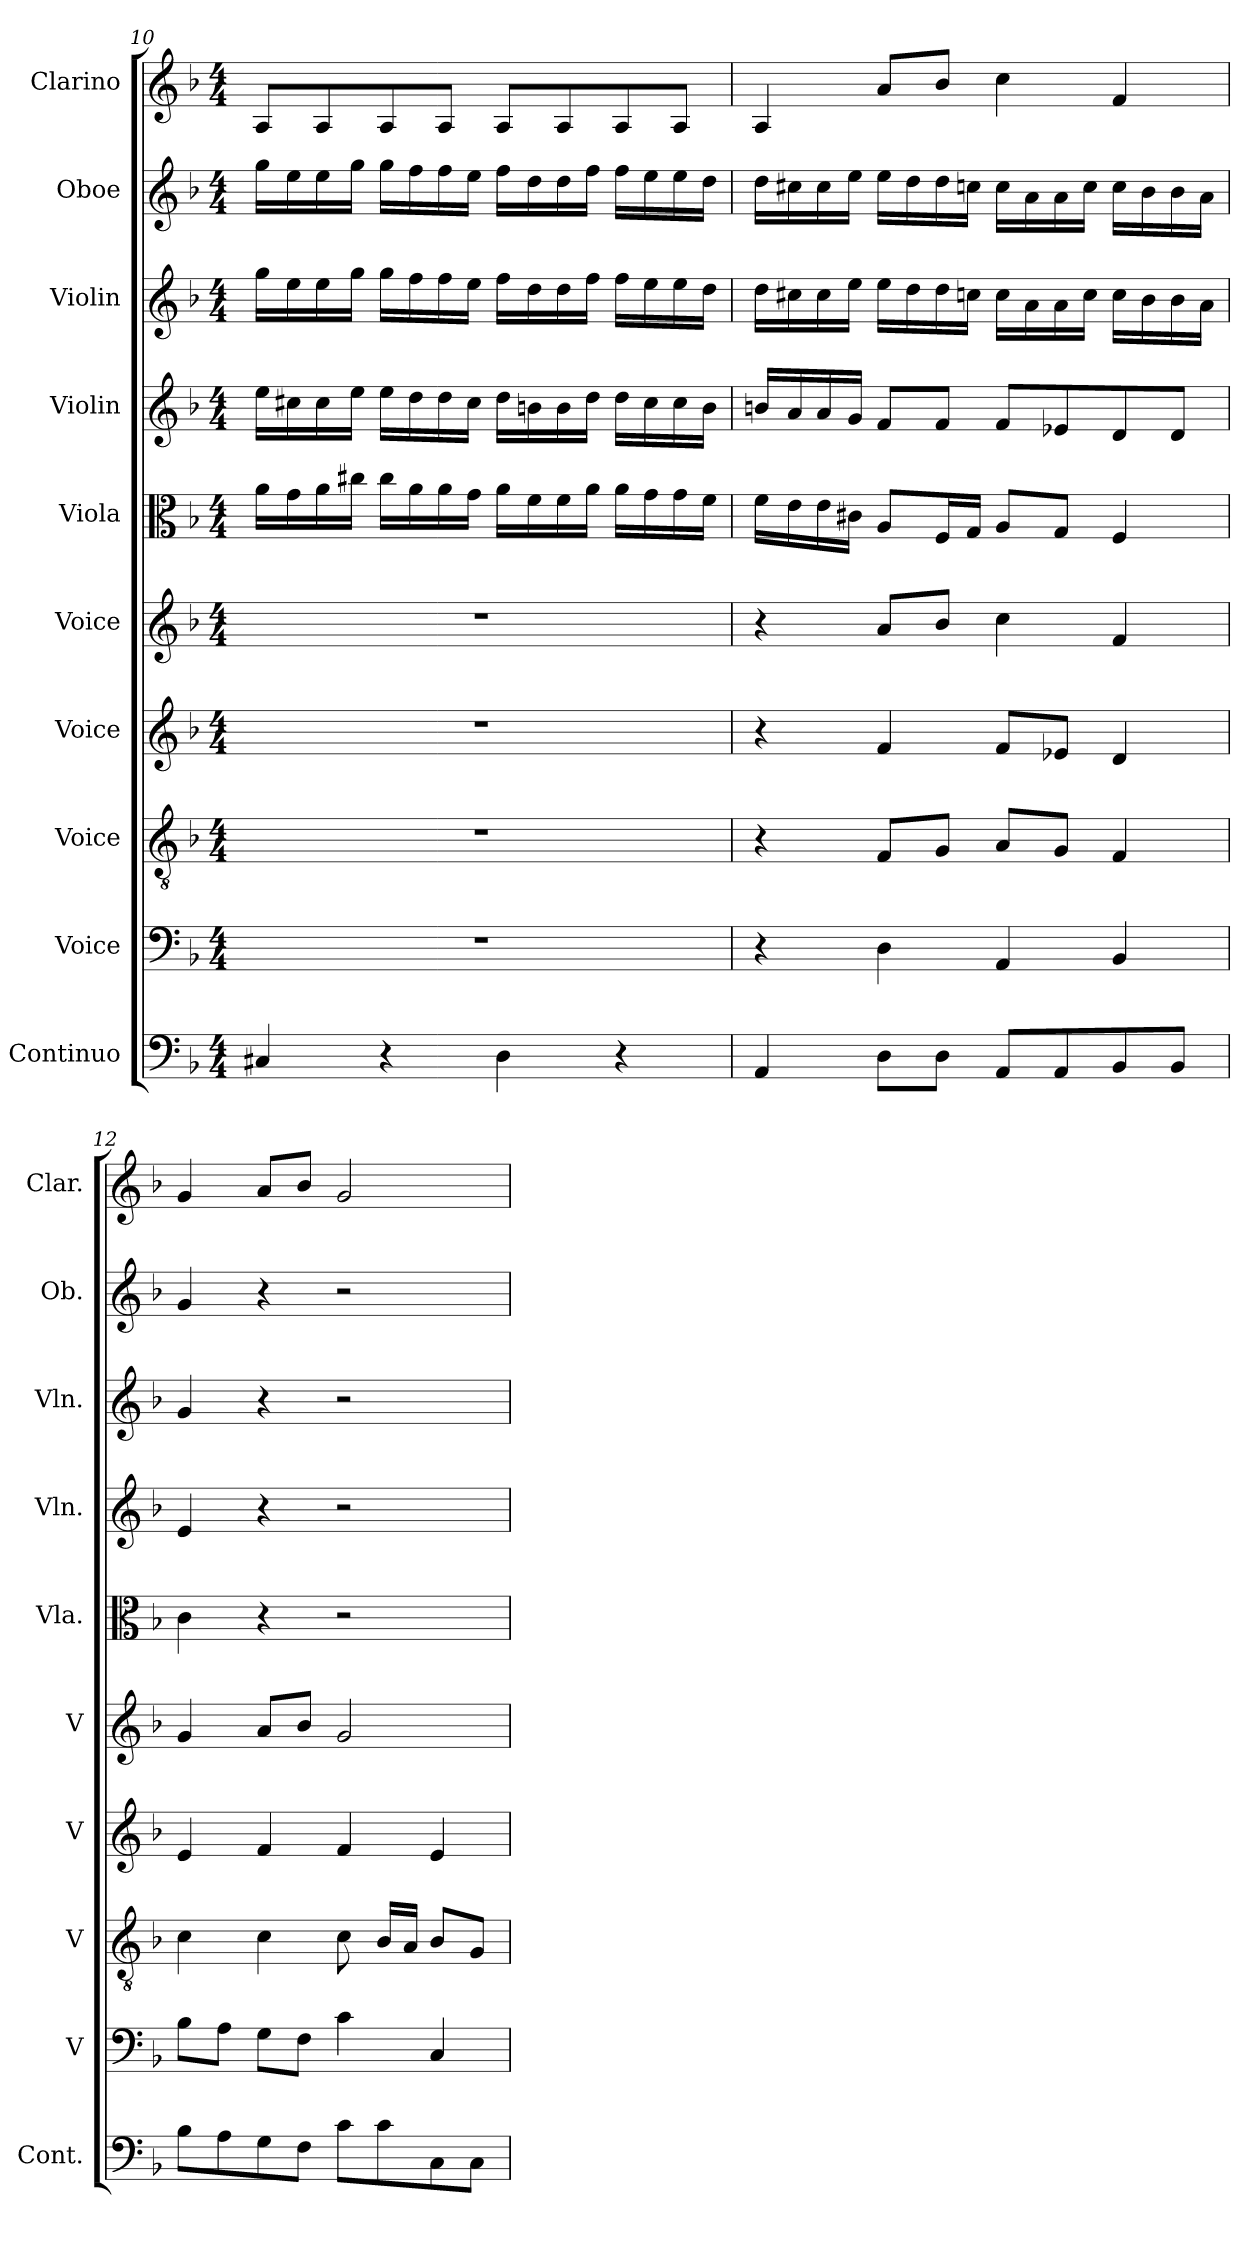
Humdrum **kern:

**kern	**kern	**kern	**kern	**kern	**kern	**kern	**kern	**kern	**kern
*part10	*part9	*part8	*part7	*part6	*part5	*part4	*part3	*part2	*part1
*staff10	*staff9	*staff8	*staff7	*staff6	*staff5	*staff4	*staff3	*staff2	*staff1
*I"Continuo	*I"Voice	*I"Voice	*I"Voice	*I"Voice	*I"Viola	*I"Violin	*I"Violin	*I"Oboe	*I"Clarino
*I'Cont.	*I'V	*I'V	*I'V	*I'V	*I'Vla.	*I'Vln.	*I'Vln.	*I'Ob.	*I'Clar.
*clefF4	*clefF4	*clefGv2	*clefG2	*clefG2	*clefC3	*clefG2	*clefG2	*clefG2	*clefG2
*k[b-]	*k[b-]	*k[b-]	*k[b-]	*k[b-]	*k[b-]	*k[b-]	*k[b-]	*k[b-]	*k[b-]
*M4/4	*M4/4	*M4/4	*M4/4	*M4/4	*M4/4	*M4/4	*M4/4	*M4/4	*M4/4
=10	=10	=10	=10	=10	=10	=10	=10	=10	=10
4C#X	1r	1r	1r	1r	16aLL	16eeLL	16ggLL	16ggLL	8AL
.	.	.	.	.	16g	16cc#X	16ee	16ee	.
.	.	.	.	.	16a	16cc#	16ee	16ee	8A
.	.	.	.	.	16cc#XJJ	16eeJJ	16ggJJ	16ggJJ	.
4r	.	.	.	.	16cc#LL	16eeLL	16ggLL	16ggLL	8A
.	.	.	.	.	16a	16dd	16ff	16ff	.
.	.	.	.	.	16a	16dd	16ff	16ff	8AJ
.	.	.	.	.	16gJJ	16cc#JJ	16eeJJ	16eeJJ	.
4D	.	.	.	.	16aLL	16ddLL	16ffLL	16ffLL	8AL
.	.	.	.	.	16f	16bn	16dd	16dd	.
.	.	.	.	.	16f	16b	16dd	16dd	8A
.	.	.	.	.	16aJJ	16ddJJ	16ffJJ	16ffJJ	.
4r	.	.	.	.	16aLL	16ddLL	16ffLL	16ffLL	8A
.	.	.	.	.	16g	16cc#	16ee	16ee	.
.	.	.	.	.	16g	16cc#	16ee	16ee	8AJ
.	.	.	.	.	16fJJ	16bJJ	16ddJJ	16ddJJ	.
=11	=11	=11	=11	=11	=11	=11	=11	=11	=11
4AA	4r	4r	4r	4r	16fLL	16bnLL	16ddLL	16ddLL	4A
.	.	.	.	.	16e	16a	16cc#X	16cc#X	.
.	.	.	.	.	16e	16a	16cc#	16cc#	.
.	.	.	.	.	16c#XJJ	16gJJ	16eeJJ	16eeJJ	.
8DL	4D	8FL	4f	8aL	8AL	8fL	16eeLL	16eeLL	8aL
.	.	.	.	.	.	.	16dd	16dd	.
8DJ	.	8GJ	.	8b-J	16FL	8fJ	16dd	16dd	8b-J
.	.	.	.	.	16GJJ	.	16ccnJJ	16ccnJJ	.
8AAL	4AA	8AL	8fL	4cc	8AL	8fL	16ccLL	16ccLL	4cc
.	.	.	.	.	.	.	16a	16a	.
8AA	.	8GJ	8e-XJ	.	8GJ	8e-X	16a	16a	.
.	.	.	.	.	.	.	16ccJJ	16ccJJ	.
8BB-	4BB-	4F	4d	4f	4F	8d	16ccLL	16ccLL	4f
.	.	.	.	.	.	.	16b-	16b-	.
8BB-J	.	.	.	.	.	8dJ	16b-	16b-	.
.	.	.	.	.	.	.	16aJJ	16aJJ	.
=12	=12	=12	=12	=12	=12	=12	=12	=12	=12
8B-L	8B-L	4c	4e	4g	4c	4e	4g	4g	4g
8A	8AJ	.	.	.	.	.	.	.	.
8G	8GL	4c	4f	8aL	4r	4r	4r	4r	8aL
8FJ	8FJ	.	.	8b-J	.	.	.	.	8b-J
8cL	4c	8c	4f	2g	2r	2r	2r	2r	2g
8c	.	16B-LL	.	.	.	.	.	.	.
.	.	16AJJ	.	.	.	.	.	.	.
8C	4C	8B-L	4e	.	.	.	.	.	.
8CJ	.	8GJ	.	.	.	.	.	.	.
=	=	=	=	=	=	=	=	=	=
*-	*-	*-	*-	*-	*-	*-	*-	*-	*-
